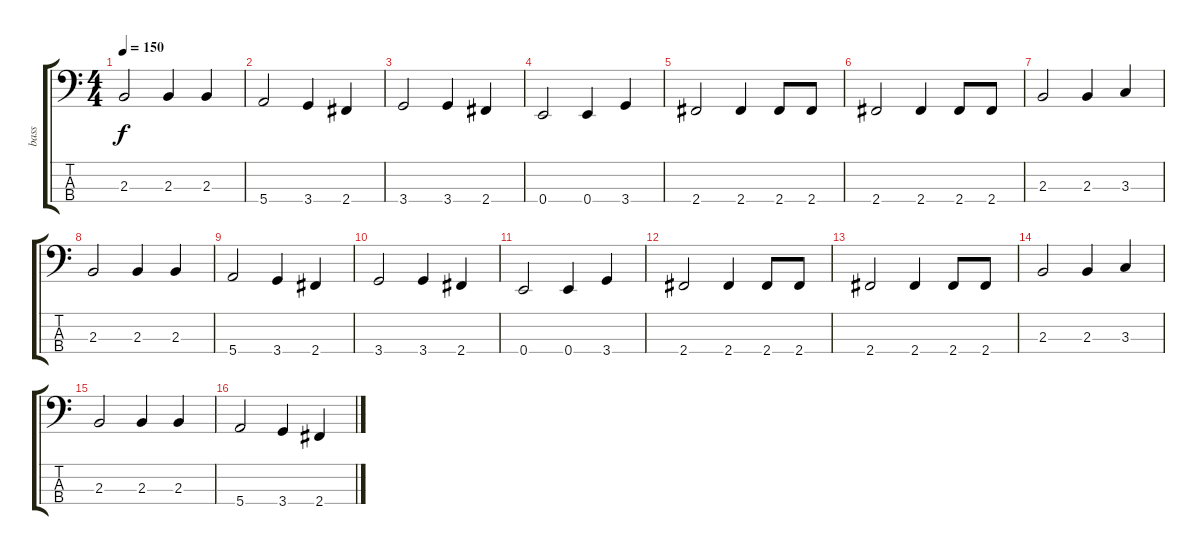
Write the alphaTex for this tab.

\track ("bass" "bass") {instrument electricbasspick}
\staff {score tabs}
\tuning (G2 D2 A1 E1) {hide}
\ts (4 4)
\tempo 150
\clef f4
\ks c
2.3.2{dy f} 2.3.4 2.3.4 |
5.4.2 3.4.4 2.4.4 |
3.4.2 3.4.4 2.4.4 |
0.4.2 0.4.4 3.4.4 |
2.4.2 2.4.4 2.4.8 2.4.8 |
2.4.2 2.4.4 2.4.8 2.4.8 |
2.3.2 2.3.4 3.3.4 |
2.3.2 2.3.4 2.3.4 |
5.4.2{volume 11} 3.4.4 2.4.4 |
3.4.2 3.4.4 2.4.4 |
0.4.2{volume 6} 0.4.4 3.4.4 |
2.4.2 2.4.4 2.4.8 2.4.8 |
2.4.2{volume 0} 2.4.4 2.4.8 2.4.8 |
2.3.2 2.3.4 3.3.4 |
2.3.2 2.3.4 2.3.4 |
5.4.2 3.4.4 2.4.4
